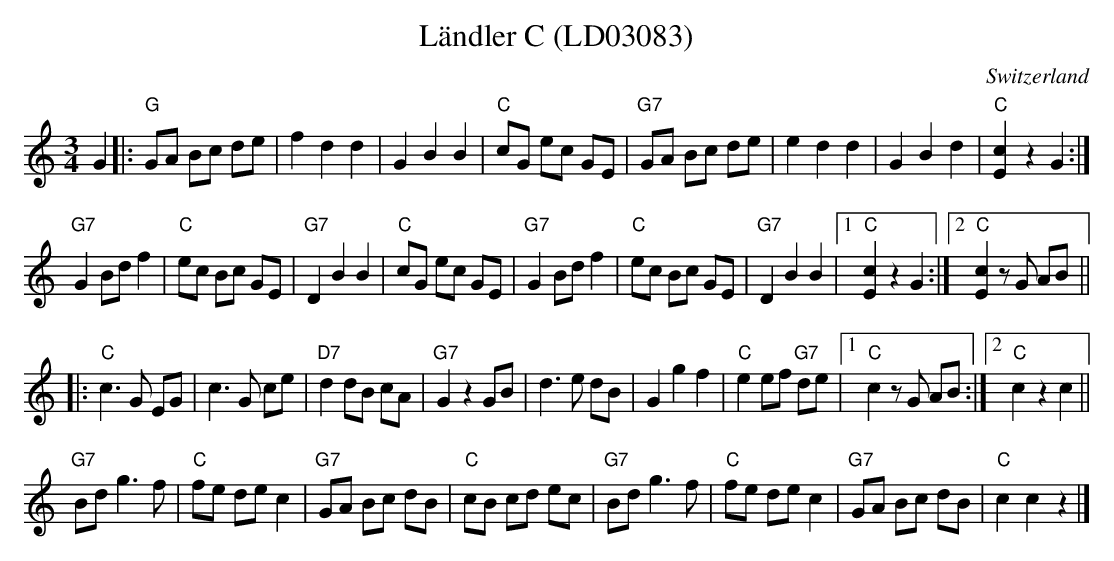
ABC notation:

X:1
T:Ländler C (LD03083)
O:Switzerland
M:3/4
L:1/8
K:C major
G2 |: "G"GA Bc de | f2 d2 d2 | G2 B2  B2 | "C"cG ec GE | \
     "G7"GA Bc de | e2 d2 d2 | G2 B2 d2 | "C"[Ec]2 z2 G2 :|
  "G7"G2 Bd f2 | "C"ec Bc GE | "G7"D2 B2 B2 | "C"cG ec GE | \
  "G7"G2 Bd f2 | "C"ec Bc GE | "G7"D2 B2 B2 |1 "C"[Ec]2 z2 G2 :|2 "C"[Ec]2 z G AB ||
|:"C"c3 G EG | c3 G ce | "D7"d2 dB cA | "G7"G2 z2 GB |  d3 e dB | G2 g2 f2 | "C"e2 ef "G7"de |1 "C"c2 z G AB :|2 "C"c2 z2 c2 ||
  "G7"Bd g3 f | "C"fe de c2 | "G7"GA Bc dB | "C"cB cd ec | \
  "G7"Bd g3 f | "C"fe de c2 | "G7"GA Bc dB | "C"c2 c2 z2 |]
